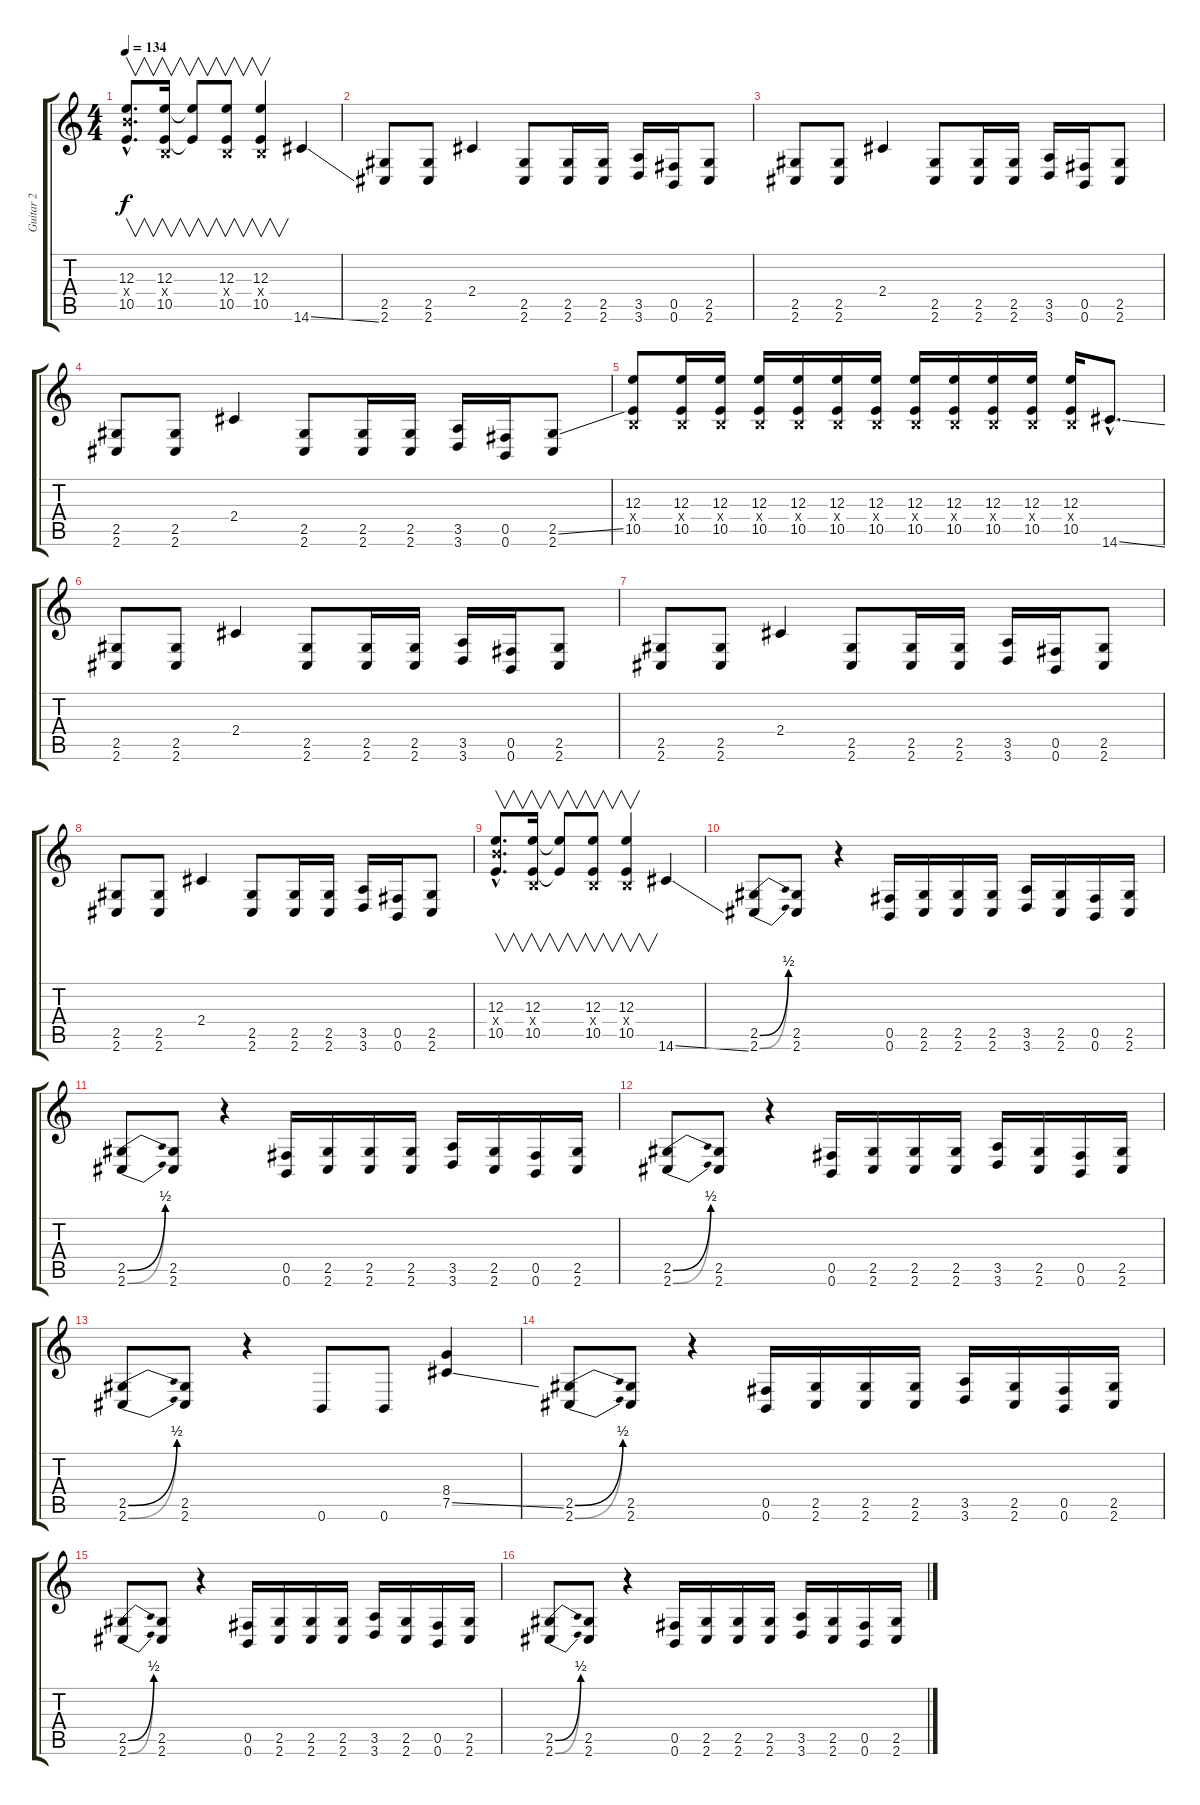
\track ("Guitar 2" "Guitar 2") {instrument overdrivenguitar}
\staff {score tabs}
\tuning (Db4 Ab3 E3 B2 Gb2 B1) {hide}
\ts (4 4)
\tempo 134
\clef g2
\ks c
(12.3{hac} 12.4{hac x} 10.5{hac}).8{v d dy f} (12.3 0.4{x} 10.5).16{v} (12.3{t} 10.5{t}).8{v} (12.3 0.4{x} 10.5).8{v} (12.3 0.4{x} 10.5).4{v} 14.6{ss}.4 |
(2.5 2.6).8 (2.5 2.6).8 2.4.4 (2.5 2.6).8 (2.5 2.6).16 (2.5 2.6).16 (3.5 3.6).16 (0.5 0.6).16 (2.5 2.6).8 |
(2.5 2.6).8 (2.5 2.6).8 2.4.4 (2.5 2.6).8 (2.5 2.6).16 (2.5 2.6).16 (3.5 3.6).16 (0.5 0.6).16 (2.5 2.6).8 |
(2.5 2.6).8 (2.5 2.6).8 2.4.4 (2.5 2.6).8 (2.5 2.6).16 (2.5 2.6).16 (3.5 3.6).16 (0.5 0.6).16 (2.5{ss} 2.6).8 |
(12.3 0.4{x} 10.5).8 (12.3 0.4{x} 10.5).16 (12.3 0.4{x} 10.5).16 (12.3 0.4{x} 10.5).16 (12.3 0.4{x} 10.5).16 (12.3 0.4{x} 10.5).16 (12.3 0.4{x} 10.5).16 (12.3 0.4{x} 10.5).16 (12.3 0.4{x} 10.5).16 (12.3 0.4{x} 10.5).16 (12.3 0.4{x} 10.5).16 (12.3 0.4{x} 10.5).16 14.6{ss hac}.8{d} |
(2.5 2.6).8 (2.5 2.6).8 2.4.4 (2.5 2.6).8 (2.5 2.6).16 (2.5 2.6).16 (3.5 3.6).16 (0.5 0.6).16 (2.5 2.6).8 |
(2.5 2.6).8 (2.5 2.6).8 2.4.4 (2.5 2.6).8 (2.5 2.6).16 (2.5 2.6).16 (3.5 3.6).16 (0.5 0.6).16 (2.5 2.6).8 |
(2.5 2.6).8 (2.5 2.6).8 2.4.4 (2.5 2.6).8 (2.5 2.6).16 (2.5 2.6).16 (3.5 3.6).16 (0.5 0.6).16 (2.5 2.6).8 |
(12.3{hac} 12.4{hac x} 10.5{hac}).8{v d} (12.3 0.4{x} 10.5).16{v} (12.3{t} 10.5{t}).8{v} (12.3 0.4{x} 10.5).8{v} (12.3 0.4{x} 10.5).4{v} 14.6{ss}.4 |
(2.5{be (bend 0 0 60 2)} 2.6{be (bend 0 0 60 2)}).8 (2.5 2.6).8 r.4 (0.5 0.6).16 (2.5 2.6).16 (2.5 2.6).16 (2.5 2.6).16 (3.5 3.6).16 (2.5 2.6).16 (0.5 0.6).16 (2.5 2.6).16 |
(2.5{be (bend 0 0 60 2)} 2.6{be (bend 0 0 60 2)}).8 (2.5 2.6).8 r.4 (0.5 0.6).16 (2.5 2.6).16 (2.5 2.6).16 (2.5 2.6).16 (3.5 3.6).16 (2.5 2.6).16 (0.5 0.6).16 (2.5 2.6).16 |
(2.5{be (bend 0 0 60 2)} 2.6{be (bend 0 0 60 2)}).8 (2.5 2.6).8 r.4 (0.5 0.6).16 (2.5 2.6).16 (2.5 2.6).16 (2.5 2.6).16 (3.5 3.6).16 (2.5 2.6).16 (0.5 0.6).16 (2.5 2.6).16 |
(2.5{be (bend 0 0 60 2)} 2.6{be (bend 0 0 60 2)}).8 (2.5 2.6).8 r.4 0.6.8 0.6.8 (8.4 7.5{ss}).4 |
(2.5{be (bend 0 0 60 2)} 2.6{be (bend 0 0 60 2)}).8 (2.5 2.6).8 r.4 (0.5 0.6).16 (2.5 2.6).16 (2.5 2.6).16 (2.5 2.6).16 (3.5 3.6).16 (2.5 2.6).16 (0.5 0.6).16 (2.5 2.6).16 |
(2.5{be (bend 0 0 60 2)} 2.6{be (bend 0 0 60 2)}).8 (2.5 2.6).8 r.4 (0.5 0.6).16 (2.5 2.6).16 (2.5 2.6).16 (2.5 2.6).16 (3.5 3.6).16 (2.5 2.6).16 (0.5 0.6).16 (2.5 2.6).16 |
(2.5{be (bend 0 0 60 2)} 2.6{be (bend 0 0 60 2)}).8 (2.5 2.6).8 r.4 (0.5 0.6).16 (2.5 2.6).16 (2.5 2.6).16 (2.5 2.6).16 (3.5 3.6).16 (2.5 2.6).16 (0.5 0.6).16 (2.5 2.6).16
